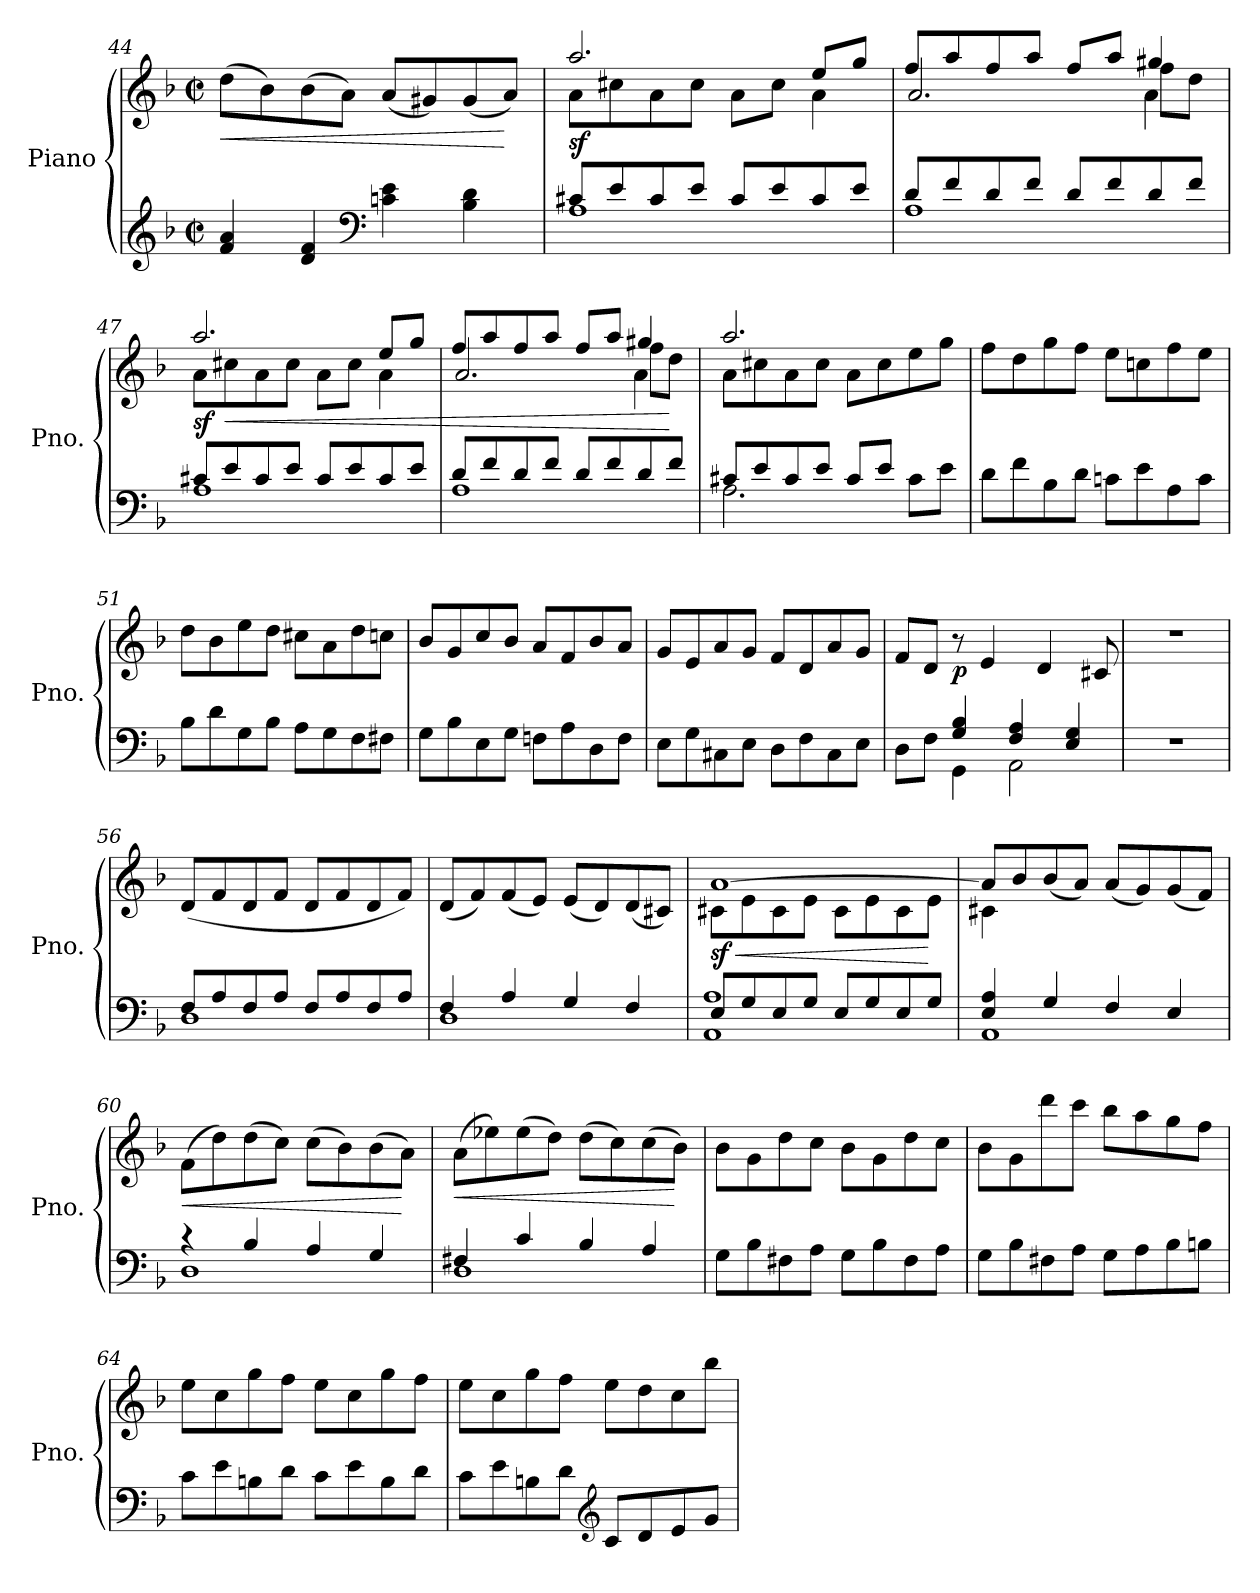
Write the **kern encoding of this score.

**kern	**kern	**dynam
*part1	*part1	*part1
*staff2	*staff1	*staff1/2
*I"Piano	*	*
*I'Pno.	*	*
*clefG2	*clefG2	*
*k[b-]	*k[b-]	*
*F:	*F:	*
*M2/2	*M2/2	*
*met(c|)	*met(c|)	*
=44	=44	=44
!	!	!LO:HP:b
4f/ 4a/	(8dd\L	<
.	8b-\)	.
4d/ 4f/	(8b-\	.
.	8a\J)	.
*clefF4	*	*
4cn\ 4e\	(8a/L	.
.	8g#X/)	.
4B-\ 4d\	(8g#/	.
.	8a/J)	[
=45	=45	=45
*^	*^	*
!	!	!	!	!LO:DY:b
8c#X/L	1A	2.aa/	8a\L	sf
8e/	.	.	8cc#X\	.
8c#/	.	.	8a\	.
8e/J	.	.	8cc#\J	.
8c#/L	.	.	8a\L	.
8e/	.	.	8cc#\J	.
8c#/	.	8ee/L	4a\	.
8e/J	.	8gg/J	.	.
!!LO:LB:g=z
=46	=46	=46	=46	=46
*	*	*	*^	*
8d/L	1A	8ff/L	2.ryy	2.a/	.
8f/	.	8aa/	.	.	.
8d/	.	8ff/	.	.	.
8f/J	.	8aa/J	.	.	.
8d/L	.	8ff/L	.	.	.
8f/	.	8aa/J	.	.	.
8d/	.	4gg#X/	8ff\L	4a\	.
8f/J	.	.	8dd\J	.	.
*	*	*	*v	*v	*
=47	=47	=47	=47	=47
!	!	!	!	!LO:DY:b
8c#X/L	1A	2.aa/	8a\L	sf
!	!	!	!	!LO:HP:b
8e/	.	.	8cc#X\	<
8c#/	.	.	8a\	.
8e/J	.	.	8cc#\J	.
8c#/L	.	.	8a\L	.
8e/	.	.	8cc#\J	.
8c#/	.	8ee/L	4a\	.
8e/J	.	8gg/J	.	.
=48	=48	=48	=48	=48
*	*	*	*^	*
8d/L	1A	8ff/L	2.ryy	2.a/	.
8f/	.	8aa/	.	.	.
8d/	.	8ff/	.	.	.
8f/J	.	8aa/J	.	.	.
8d/L	.	8ff/L	.	.	.
8f/	.	8aa/J	.	.	.
8d/	.	4gg#X/	8ff\L	4a\	.
8f/J	.	.	8dd\J	.	[
*	*	*	*v	*v	*
!!LO:LB:g=z
=49	=49	=49	=49	=49
8c#X/L	2.A\	2.aa/	8a\L	.
8e/	.	.	8cc#X\	.
8c#/	.	.	8a\	.
8e/J	.	.	8cc#\J	.
8c#/L	.	.	8a\L	.
8e/J	.	.	8cc#\	.
8ryy	8c#\L	4ryy	8ee\	.
8ryy	8e\J	.	8gg\J	.
*v	*v	*	*	*
*	*v	*v	*
!!LO:LB:g=z
=50	=50	=50
8d\L	8ff\L	.
8f\	8dd\	.
8B-\	8gg\	.
8d\J	8ff\J	.
8cn\L	8ee\L	.
8e\	8ccn\	.
8A\	8ff\	.
8c\J	8ee\J	.
=51	=51	=51
8B-\L	8dd\L	.
8d\	8b-\	.
8G\	8ee\	.
8B-\J	8dd\J	.
8A\L	8cc#X\L	.
8G\	8a\	.
8F\	8dd\	.
8F#X\J	8ccn\J	.
=52	=52	=52
8G\L	8b-/L	.
8B-\	8g/	.
8E\	8cc/	.
8G\J	8b-/J	.
8Fn\L	8a/L	.
8A\	8f/	.
8D\	8b-/	.
8F\J	8a/J	.
=53	=53	=53
8E\L	8g/L	.
8G\	8e/	.
8C#X\	8a/	.
8E\J	8g/J	.
8D\L	8f/L	.
8F\	8d/	.
8C#\	8a/	.
8E\J	8g/J	.
=54	=54	=54
*^	*	*
8D\L	4ryy	8f/L	.
8F\J	.	8d/J	.
!	!	!	!LO:DY:b
4G/ 4B-/	4GG\	8r	p
.	.	4e/	.
4F/ 4A/	2AA\	.	.
.	.	4d/	.
4E/ 4G/	.	.	.
.	.	8c#X/	.
*v	*v	*	*
!!LO:PB:g=z
=55	=55	=55
1r	1r	.
=56	=56	=56
*^	*	*
8F/L	1D	(8d/L	.
8A/	.	8f/	.
8F/	.	8d/	.
8A/J	.	8f/J	.
8F/L	.	8d/L	.
8A/	.	8f/	.
8F/	.	8d/	.
8A/J	.	8f/J)	.
=57	=57	=57	=57
4F/	1D	(8d/L	.
.	.	8f/)	.
4A/	.	(8f/	.
.	.	8e/J)	.
4G/	.	(8e/L	.
.	.	8d/)	.
4F/	.	(8d/	.
.	.	8c#X/J)	.
=58	=58	=58	=58
!	!	!	!LO:HP:b
*	*	*^	*
!	!	!	!	!LO:DY:n=1:b
8E/L	1AA 1A	[1a	8c#X\L	< sf
8G/	.	.	8e\	.
8E/	.	.	8c#\	.
8G/J	.	.	8e\J	.
8E/L	.	.	8c#\L	.
8G/	.	.	8e\	.
8E/	.	.	8c#\	.
8G/J	.	.	8e\J	[
=59	=59	=59	=59	=59
4E/ 4A/	1AA	8a/L]	4c#X\	.
.	.	8b-/	.	.
4G/	.	(8b-/	4ryy	.
.	.	8a/J)	.	.
4F/	.	(8a/L	2ryy	.
.	.	8g/)	.	.
4E/	.	(8g/	.	.
.	.	8f/J)	.	.
*	*	*v	*v	*
!!LO:LB:g=z
=60	=60	=60	=60
!	!	!	!LO:HP:b
4r	1D	(8f\L	<
.	.	8dd\)	.
4B-/	.	(8dd\	.
.	.	8cc\J)	.
4A/	.	(8cc\L	.
.	.	8b-\)	.
4G/	.	(8b-\	.
.	.	8a\J)	[
=61	=61	=61	=61
!	!	!	!LO:HP:b
4F#X/	1D	(8a\L	<
.	.	8ee-X\)	.
4c/	.	(8ee-\	.
.	.	8dd\J)	.
4B-/	.	(8dd\L	.
.	.	8cc\)	.
4A/	.	(8cc\	.
.	.	8b-\J)	[
*v	*v	*	*
=62	=62	=62
8G\L	8b-\L	.
8B-\	8g\	.
8F#X\	8dd\	.
8A\J	8cc\J	.
8G\L	8b-\L	.
8B-\	8g\	.
8F#\	8dd\	.
8A\J	8cc\J	.
=63	=63	=63
8G\L	8b-\L	.
8B-\	8g\	.
8F#X\	8ddd\	.
8A\J	8ccc\J	.
8G\L	8bb-\L	.
8A\	8aa\	.
8B-\	8gg\	.
8Bn\J	8ff\J	.
!!LO:LB:g=z
=64	=64	=64
8c\L	8ee\L	.
8e\	8cc\	.
8Bn\	8gg\	.
8d\J	8ff\J	.
8c\L	8ee\L	.
8e\	8cc\	.
8B\	8gg\	.
8d\J	8ff\J	.
=65	=65	=65
8c\L	8ee\L	.
8e\	8cc\	.
8Bn\	8gg\	.
8d\J	8ff\J	.
*clefG2	*	*
8c/L	8ee\L	.
8d/	8dd\	.
8e/	8cc\	.
8g/J	8bb-\J	.
=	=	=
*-	*-	*-
